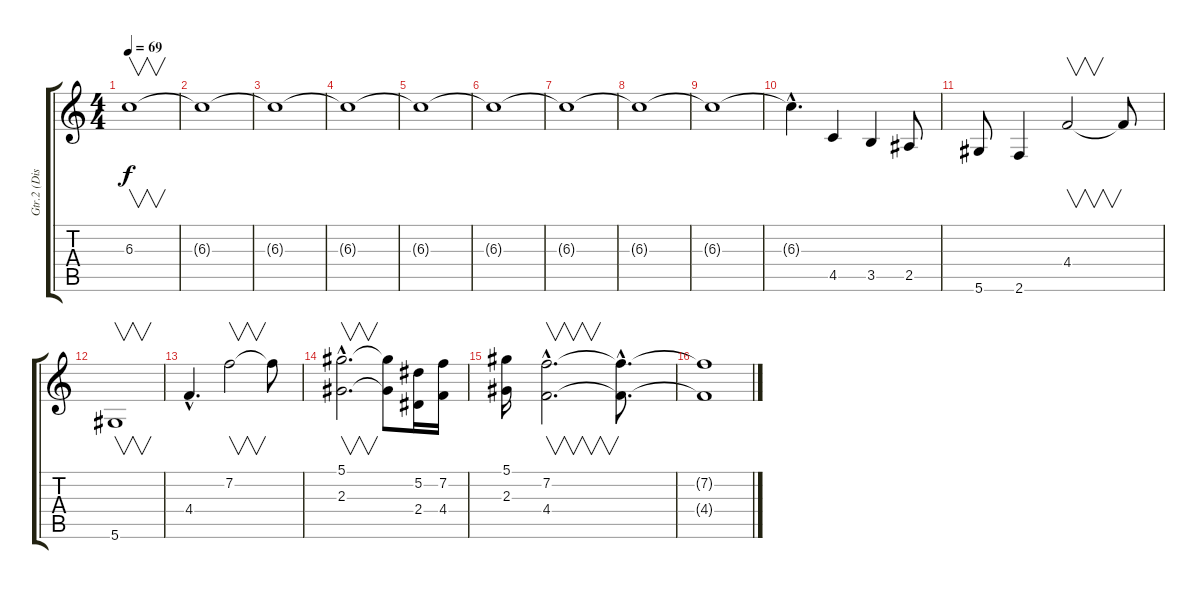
\track ("Gtr.2 (Dist.)" "Gtr.2 (Dis") {instrument distortionguitar}
\staff {score tabs}
\tuning (Eb4 Bb3 Gb3 Db3 Ab2 Eb2) {hide}
\ts (4 4)
\tempo 69
\clef g2
\ks c
6.3.1{v dy f} |
6.3{t}.1 |
6.3{t}.1 |
6.3{t}.1 |
6.3{t}.1 |
6.3{t}.1 |
6.3{t}.1 |
6.3{t}.1 |
6.3{t}.1 |
6.3{hac t}.4{d} 4.5.4 3.5.4 2.5.8 |
5.6.8 2.6.4 4.4.2{v} 4.4{t}.8 |
5.6.1{v} |
4.4{hac}.4{d} 7.2.2{v} 7.2{t}.8 |
(5.1{hac} 2.3{hac}).2{v d} (5.1{t} 2.3{t}).8 (5.2 2.4).16 (7.2 4.4).16 |
(5.1 2.3).16 (7.2{hac} 4.4{hac}).2{v d} (7.2{hac t} 4.4{hac t}).8{d} |
(7.2{t} 4.4{t}).1
